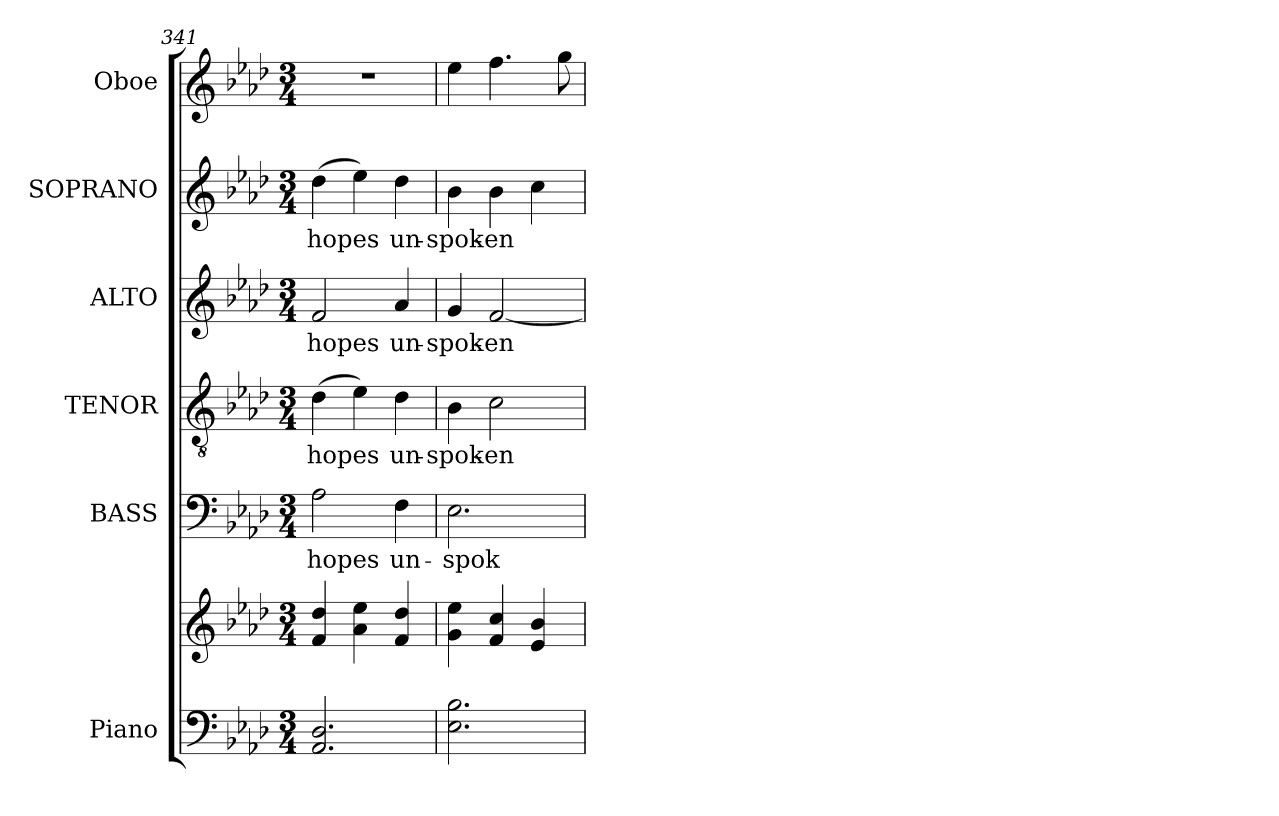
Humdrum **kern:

**kern	**kern	**kern	**text	**kern	**text	**kern	**text	**kern	**text	**kern
*part6	*part6	*part5	*part5	*part4	*part4	*part3	*part3	*part2	*part2	*part1
*staff7	*staff6	*staff5	*staff5	*staff4	*staff4	*staff3	*staff3	*staff2	*staff2	*staff1
*I"Piano	*	*I"BASS	*	*I"TENOR	*	*I"ALTO	*	*I"SOPRANO	*	*I"Oboe
*I'Pno.	*	*I'B.	*	*I'T.	*	*I'A.	*	*I'S.	*	*I'Ob.
*clefF4	*clefG2	*clefF4	*	*clefGv2	*	*clefG2	*	*clefG2	*	*clefG2
*	*	*	*	*ITrd7c12	*	*	*	*	*	*
*k[b-e-a-d-]	*k[b-e-a-d-]	*k[b-e-a-d-]	*	*k[b-e-a-d-]	*	*k[b-e-a-d-]	*	*k[b-e-a-d-]	*	*k[b-e-a-d-]
*A-:	*A-:	*A-:	*	*A-:	*	*A-:	*	*A-:	*	*A-:
*M3/4	*M3/4	*M3/4	*	*M3/4	*	*M3/4	*	*M3/4	*	*M3/4
=341	=341	=341	=341	=341	=341	=341	=341	=341	=341	=341
!	!	!	!LO:LY:b:color=#000000	!	!	!	!	!	!	!
!	!	!	!	!	!LO:LY:b:color=#000000	!	!	!	!	!
!	!	!	!	!	!	!	!LO:LY:b:color=#000000	!	!	!
!	!	!	!	!	!	!	!	!	!LO:LY:b:color=#000000	!LO:N:vis=1
2.AA-i/ 2.D-i	4fi/ 4dd-i	2A-i\	hopes	(4D-i\	hopes	2fi/	hopes	(4dd-i\	hopes	2.r
.	4a-i\ 4ee-i	.	.	4E-i\)	.	.	.	4ee-i\)	.	.
!	!	!	!LO:LY:b:color=#000000	!	!	!	!	!	!	!
!	!	!	!	!	!LO:LY:b:color=#000000	!	!	!	!	!
!	!	!	!	!	!	!	!LO:LY:b:color=#000000	!	!	!
!	!	!	!	!	!	!	!	!	!LO:LY:b:color=#000000	!
.	4fi/ 4dd-i	4Fi\	un-	4D-i\	un-	4a-i/	un-	4dd-i\	un-	.
=342	=342	=342	=342	=342	=342	=342	=342	=342	=342	=342
!	!	!	!LO:LY:b:color=#000000	!	!	!	!	!	!	!
!	!	!	!	!	!LO:LY:b:color=#000000	!	!	!	!	!
!	!	!	!	!	!	!	!LO:LY:b:color=#000000	!	!	!
!	!	!	!	!	!	!	!	!	!LO:LY:b:color=#000000	!
2.E-i\ 2.B-i	4gi\ 4ee-i	2.E-i\	-spok-	4BB-i\	-spok-	4gi/	-spok-	4b-i\	-spok-	4ee-i\
!	!	!	!	!	!LO:LY:b:color=#000000	!	!	!	!	!
!	!	!	!	!	!	!	!LO:LY:b:color=#000000	!	!	!
!	!	!	!	!	!	!	!	!	!LO:LY:b:color=#000000	!
.	4fi/ 4cci	.	.	2Ci\	-en	[2fi/	-en	4b-i\	-en	4.ffi\
.	4e-i/ 4b-i	.	.	.	.	.	.	4cci\	.	.
.	.	.	.	.	.	.	.	.	.	8ggi\
=	=	=	=	=	=	=	=	=	=	=
*-	*-	*-	*-	*-	*-	*-	*-	*-	*-	*-
